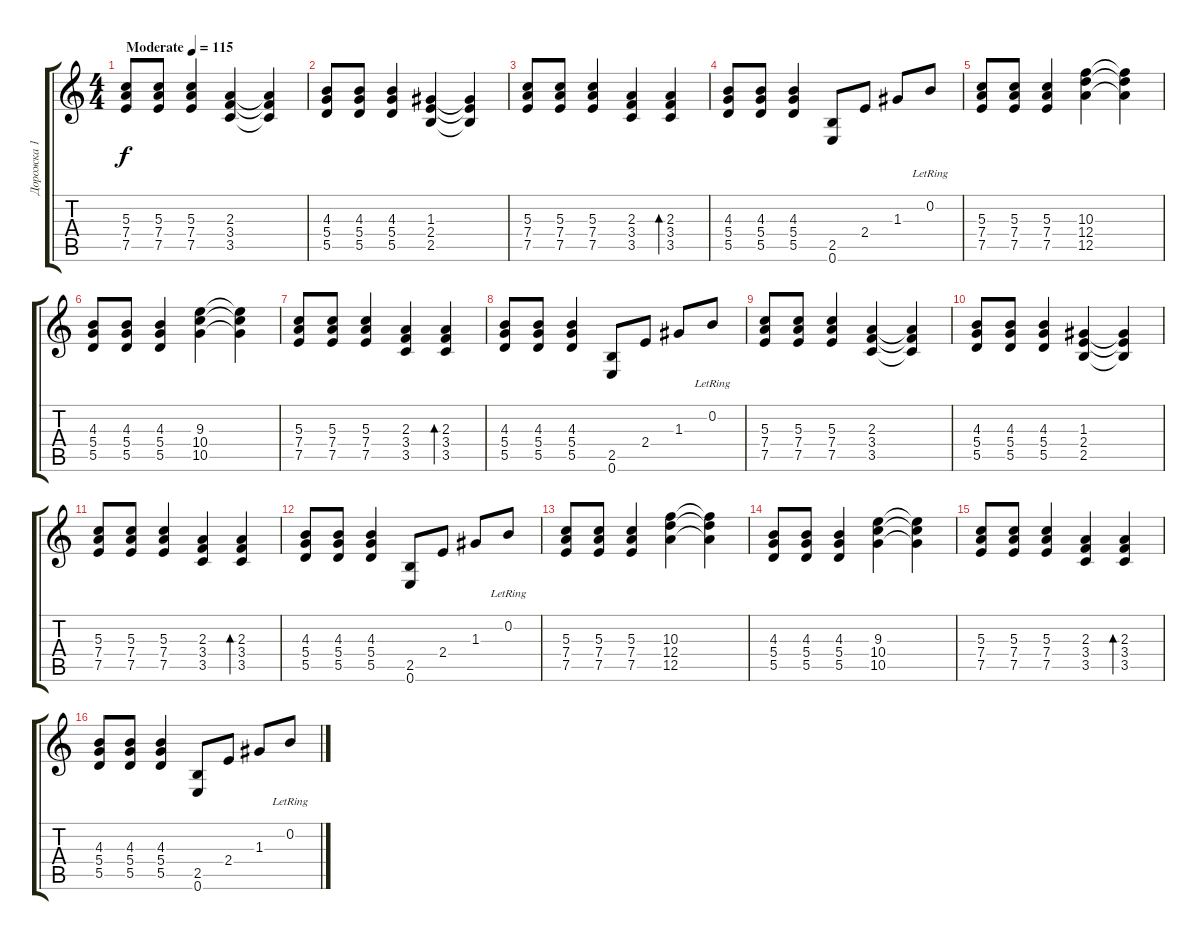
\track ("Дорожка 1" "Дорожка 1") {instrument acousticguitarnylon}
\staff {score tabs}
\tuning (E4 B3 G3 D3 A2 E2) {hide}
\ts (4 4)
\tempo (115 "Moderate")
\clef g2
\ks c
(5.3 7.4 7.5).8{dy f instrument acousticguitarnylon} (5.3 7.4 7.5).8 (5.3 7.4 7.5).4 (2.3 3.4 3.5).4 (2.3{t} 3.4{t} 3.5{t}).4 |
(4.3 5.4 5.5).8 (4.3 5.4 5.5).8 (4.3 5.4 5.5).4 (1.3 2.4 2.5).4 (1.3{t} 2.4{t} 2.5{t}).4 |
(5.3 7.4 7.5).8 (5.3 7.4 7.5).8 (5.3 7.4 7.5).4 (2.3 3.4 3.5).4 (2.3 3.4 3.5).4{bd 60} |
(4.3 5.4 5.5).8 (4.3 5.4 5.5).8 (4.3 5.4 5.5).4 (2.5 0.6).8 2.4.8 1.3.8 0.2{lr}.8 |
(5.3 7.4 7.5).8 (5.3 7.4 7.5).8 (5.3 7.4 7.5).4 (10.3 12.4 12.5).4 (10.3{t} 12.4{t} 12.5{t}).4 |
(4.3 5.4 5.5).8 (4.3 5.4 5.5).8 (4.3 5.4 5.5).4 (9.3 10.4 10.5).4 (9.3{t} 10.4{t} 10.5{t}).4 |
(5.3 7.4 7.5).8 (5.3 7.4 7.5).8 (5.3 7.4 7.5).4 (2.3 3.4 3.5).4 (2.3 3.4 3.5).4{bd 60} |
(4.3 5.4 5.5).8 (4.3 5.4 5.5).8 (4.3 5.4 5.5).4 (2.5 0.6).8 2.4.8 1.3.8 0.2{lr}.8 |
(5.3 7.4 7.5).8 (5.3 7.4 7.5).8 (5.3 7.4 7.5).4 (2.3 3.4 3.5).4 (2.3{t} 3.4{t} 3.5{t}).4 |
(4.3 5.4 5.5).8 (4.3 5.4 5.5).8 (4.3 5.4 5.5).4 (1.3 2.4 2.5).4 (1.3{t} 2.4{t} 2.5{t}).4 |
(5.3 7.4 7.5).8 (5.3 7.4 7.5).8 (5.3 7.4 7.5).4 (2.3 3.4 3.5).4 (2.3 3.4 3.5).4{bd 60} |
(4.3 5.4 5.5).8 (4.3 5.4 5.5).8 (4.3 5.4 5.5).4 (2.5 0.6).8 2.4.8 1.3.8 0.2{lr}.8 |
(5.3 7.4 7.5).8 (5.3 7.4 7.5).8 (5.3 7.4 7.5).4 (10.3 12.4 12.5).4 (10.3{t} 12.4{t} 12.5{t}).4 |
(4.3 5.4 5.5).8 (4.3 5.4 5.5).8 (4.3 5.4 5.5).4 (9.3 10.4 10.5).4 (9.3{t} 10.4{t} 10.5{t}).4 |
(5.3 7.4 7.5).8 (5.3 7.4 7.5).8 (5.3 7.4 7.5).4 (2.3 3.4 3.5).4 (2.3 3.4 3.5).4{bd 60} |
(4.3 5.4 5.5).8 (4.3 5.4 5.5).8 (4.3 5.4 5.5).4 (2.5 0.6).8 2.4.8 1.3.8 0.2{lr}.8
